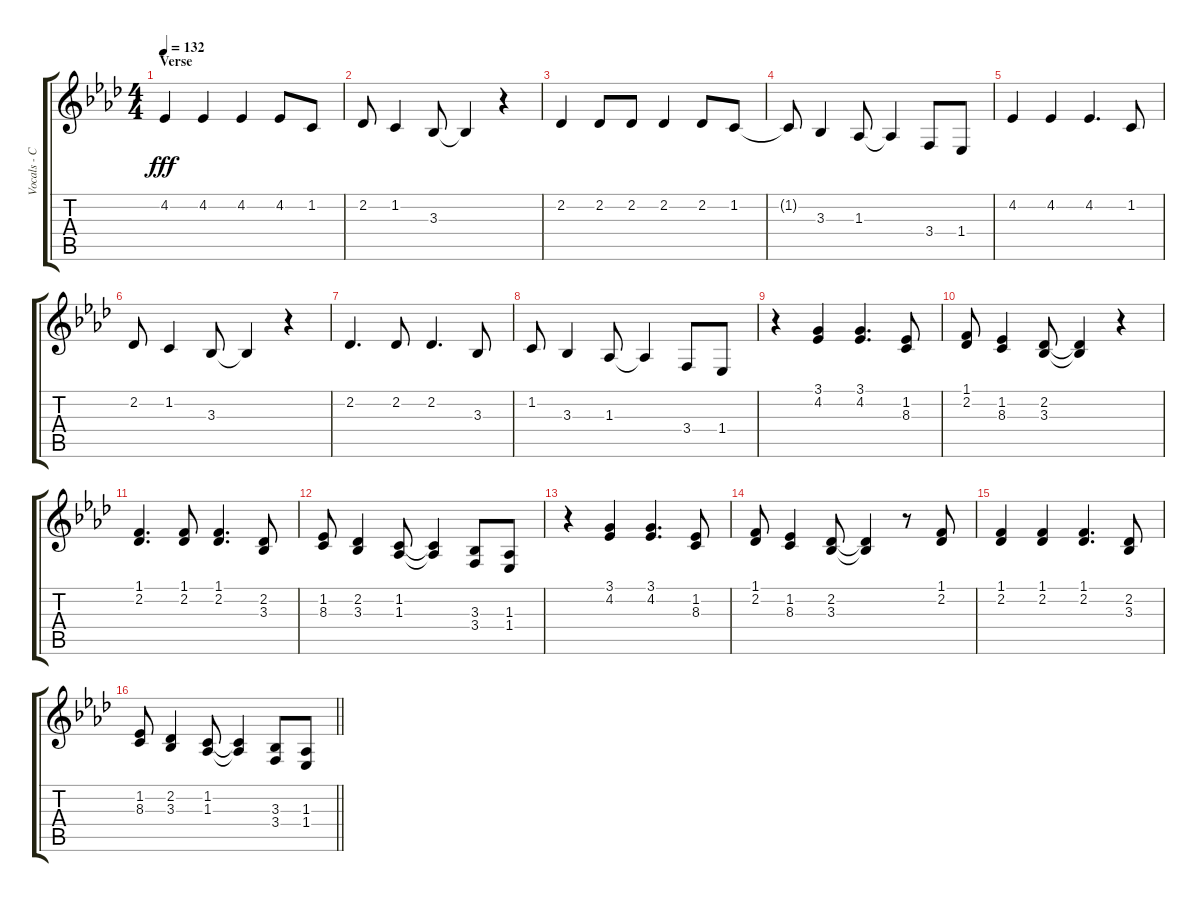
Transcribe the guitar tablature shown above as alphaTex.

\track ("Vocals - Chris (backup vocals - Will)" "Vocals - C") {instrument synthbrass2}
\staff {score tabs}
\tuning (E4 B3 G3 D3 A2 E2) {hide}
\ts (4 4)
\section ("" "Verse")
\tempo 132
\clef g2
\ks ab
4.2.4{dy fff} 4.2.4 4.2.4 4.2.8 1.2.8 |
2.2.8 1.2.4 3.3.8 3.3{t}.4 r.4 |
2.2.4 2.2.8 2.2.8 2.2.4 2.2.8 1.2.8 |
1.2{t}.8 3.3.4 1.3.8 1.3{t}.4 3.4.8 1.4.8 |
4.2.4 4.2.4 4.2.4{d} 1.2.8 |
2.2.8 1.2.4 3.3.8 3.3{t}.4 r.4 |
2.2.4{d} 2.2.8 2.2.4{d} 3.3.8 |
1.2.8 3.3.4 1.3.8 1.3{t}.4 3.4.8 1.4.8 |
r.4 (3.1 4.2).4 (3.1 4.2).4{d} (1.2 8.3).8 |
(1.1 2.2).8 (1.2 8.3).4 (2.2 3.3).8 (2.2{t} 3.3{t}).4 r.4 |
(1.1 2.2).4{d} (1.1 2.2).8 (1.1 2.2).4{d} (2.2 3.3).8 |
(1.2 8.3).8 (2.2 3.3).4 (1.2 1.3).8 (1.2{t} 1.3{t}).4 (3.3 3.4).8 (1.3 1.4).8 |
r.4 (3.1 4.2).4 (3.1 4.2).4{d} (1.2 8.3).8 |
(1.1 2.2).8 (1.2 8.3).4 (2.2 3.3).8 (2.2{t} 3.3{t}).4 r.8 (1.1 2.2).8 |
(1.1 2.2).4 (1.1 2.2).4 (1.1 2.2).4{d} (2.2 3.3).8 |
\barLineRight lightlight
(1.2 8.3).8 (2.2 3.3).4 (1.2 1.3).8 (1.2{t} 1.3{t}).4 (3.3 3.4).8 (1.3 1.4).8
